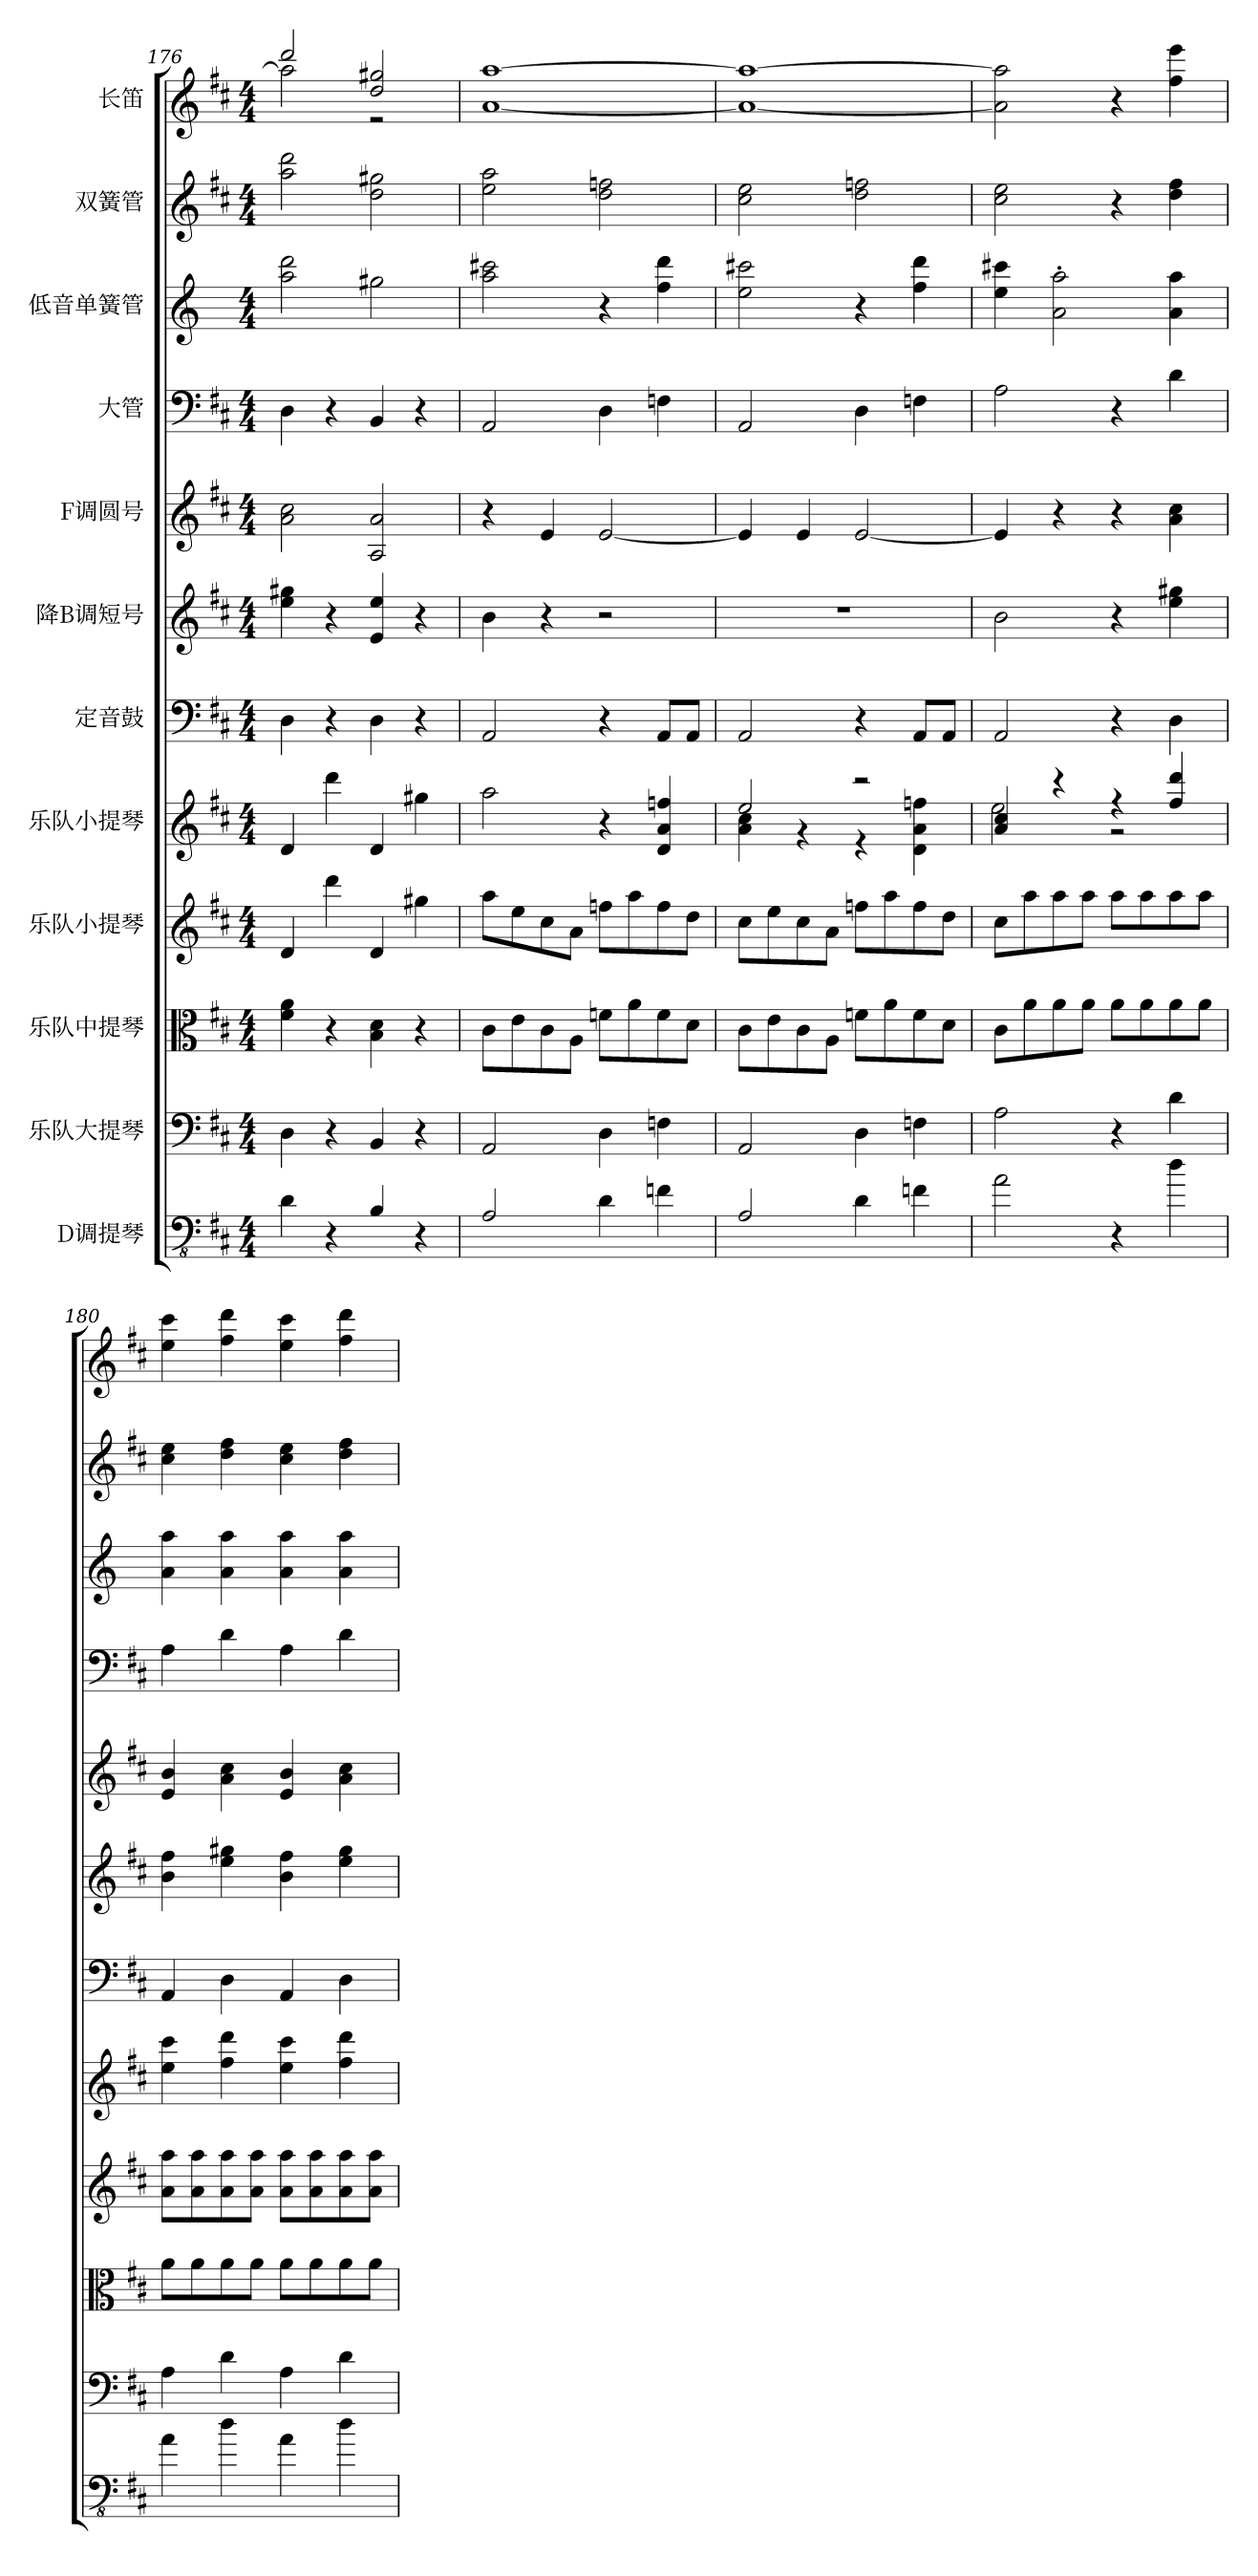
**kern	**kern	**kern	**kern	**kern	**kern	**kern	**kern	**kern	**kern	**kern	**kern
*part12	*part11	*part10	*part9	*part8	*part7	*part6	*part5	*part4	*part3	*part2	*part1
*staff12	*staff11	*staff10	*staff9	*staff8	*staff7	*staff6	*staff5	*staff4	*staff3	*staff2	*staff1
*I"D调提琴	*I"乐队大提琴	*I"乐队中提琴	*I"乐队小提琴	*I"乐队小提琴	*I"定音鼓	*I"降B调短号	*I"F调圆号	*I"大管	*I"低音单簧管	*I"双簧管	*I"长笛
*clefFv4	*clefF4	*clefC3	*clefG2	*clefG2	*clefF4	*clefG2	*clefG2	*clefF4	*clefG2	*clefG2	*clefG2
*ITrd7c12	*	*	*	*	*	*ITrd1c2	*ITrd4c7	*	*ITrd8c14	*	*
*k[f#c#]	*k[f#c#]	*k[f#c#]	*k[f#c#]	*k[f#c#]	*k[f#c#]	*k[]	*k[f#]	*k[f#c#]	*k[]	*k[f#c#]	*k[f#c#]
*M4/4	*M4/4	*M4/4	*M4/4	*M4/4	*M4/4	*M4/4	*M4/4	*M4/4	*M4/4	*M4/4	*M4/4
=176	=176	=176	=176	=176	=176	=176	=176	=176	=176	=176	=176
*	*	*	*	*	*	*	*	*	*	*	*^
4DD\	4D\	4f#\ 4a\	4d/	4d/	4D\	4dd\ 4ff#X\	2d\ 2f#\	4D\	2a\ 2dd\	2aa\ 2ddd\	2ddd/	2aa\]
4r	4r	4r	4ddd\	4ddd\	4r	4r	.	4r	.	.	.	.
4BBB/	4BB/	4B\ 4d\	4d/	4d/	4D\	4d/ 4dd/	2D/ 2d/	4BB/	2g#X\	2dd\ 2gg#X\	2dd/ 2gg#X/	2r
4r	4r	4r	4gg#X\	4gg#X\	4r	4r	.	4r	.	.	.	.
*	*	*	*	*	*	*	*	*	*	*	*v	*v
!!LO:PB:g=z
=177	=177	=177	=177	=177	=177	=177	=177	=177	=177	=177	=177
2AAA/	2AA/	8c#\L	8aa\L	2aa\	2AA/	4a\	4r	2AA/	2a\ 2cc#X\	2ee\ 2aa\	[1a [1aa
.	.	8e\	8ee\	.	.	.	.	.	.	.	.
.	.	8c#\	8cc#\	.	.	4r	4A/	.	.	.	.
.	.	8A\J	8a\J	.	.	.	.	.	.	.	.
4DD\	4D\	8fn\L	8ffn\L	4r	4r	2r	[2A/	4D\	4r	2dd\ 2ffn\	.
.	.	8a\	8aa\	.	.	.	.	.	.	.	.
4FFn\	4Fn\	8f\	8ff\	4d/ 4a/ 4ffn/	8AA/L	.	.	4Fn\	4f\ 4dd\	.	.
.	.	8d\J	8dd\J	.	8AA/J	.	.	.	.	.	.
=178	=178	=178	=178	=178	=178	=178	=178	=178	=178	=178	=178
*	*	*	*	*^	*	*	*	*	*	*	*
2AAA/	2AA/	8c#\L	8cc#\L	2ee/	4a\ 4cc#\	2AA/	1r	4A/]	2AA/	2e\ 2cc#X\	2cc#\ 2ee\	1a_ 1aa_
.	.	8e\	8ee\	.	.	.	.	.	.	.	.	.
.	.	8c#\	8cc#\	.	4r	.	.	4A/	.	.	.	.
.	.	8A\J	8a\J	.	.	.	.	.	.	.	.	.
4DD\	4D\	8fn\L	8ffn\L	2r	4r	4r	.	[2A/	4D\	4r	2dd\ 2ffn\	.
.	.	8a\	8aa\	.	.	.	.	.	.	.	.	.
4FFn\	4Fn\	8f\	8ff\	.	4d\ 4a\ 4ffn\	8AA/L	.	.	4Fn\	4f\ 4dd\	.	.
.	.	8d\J	8dd\J	.	.	8AA/J	.	.	.	.	.	.
=179	=179	=179	=179	=179	=179	=179	=179	=179	=179	=179	=179	=179
2AA\	2A\	8c#\L	8cc#\L	4a/ 4cc#/	2ee\	2AA/	2a\	4A/]	2A\	4e\ 4cc#X\	2cc#\ 2ee\	2a\] 2aa\]
.	.	8a\	8aa\	.	.	.	.	.	.	.	.	.
.	.	8a\	8aa\	4r	.	.	.	4r	.	2A\' 2a\'	.	.
.	.	8a\J	8aa\J	.	.	.	.	.	.	.	.	.
4r	4r	8a\L	8aa\L	4r	2r	4r	4r	4r	4r	.	4r	4r
.	.	8a\	8aa\	.	.	.	.	.	.	.	.	.
4D\	4d\	8a\	8aa\	4ff#/ 4ddd/	.	4D\	4dd\ 4ff#X\	4d\ 4f#\	4d\	4A\ 4a\	4dd\ 4ff#\	4ff#\ 4eee\
.	.	8a\J	8aa\J	.	.	.	.	.	.	.	.	.
*	*	*	*	*v	*v	*	*	*	*	*	*	*
=180	=180	=180	=180	=180	=180	=180	=180	=180	=180	=180	=180
4AA\	4A\	8a\L	8a\ 8aa\L	4ee\ 4ccc#\	4AA/	4a\ 4ee\	4A/ 4e/	4A\	4A\ 4a\	4cc#\ 4ee\	4ee\ 4ccc#\
.	.	8a\	8a\ 8aa\	.	.	.	.	.	.	.	.
4D\	4d\	8a\	8a\ 8aa\	4ff#\ 4ddd\	4D\	4dd\ 4ff#X\	4d\ 4f#\	4d\	4A\ 4a\	4dd\ 4ff#\	4ff#\ 4ddd\
.	.	8a\J	8a\ 8aa\J	.	.	.	.	.	.	.	.
4AA\	4A\	8a\L	8a\ 8aa\L	4ee\ 4ccc#\	4AA/	4a\ 4ee\	4A/ 4e/	4A\	4A\ 4a\	4cc#\ 4ee\	4ee\ 4ccc#\
.	.	8a\	8a\ 8aa\	.	.	.	.	.	.	.	.
4D\	4d\	8a\	8a\ 8aa\	4ff#\ 4ddd\	4D\	4dd\ 4ff#\	4d\ 4f#\	4d\	4A\ 4a\	4dd\ 4ff#\	4ff#\ 4ddd\
.	.	8a\J	8a\ 8aa\J	.	.	.	.	.	.	.	.
=	=	=	=	=	=	=	=	=	=	=	=
*-	*-	*-	*-	*-	*-	*-	*-	*-	*-	*-	*-
